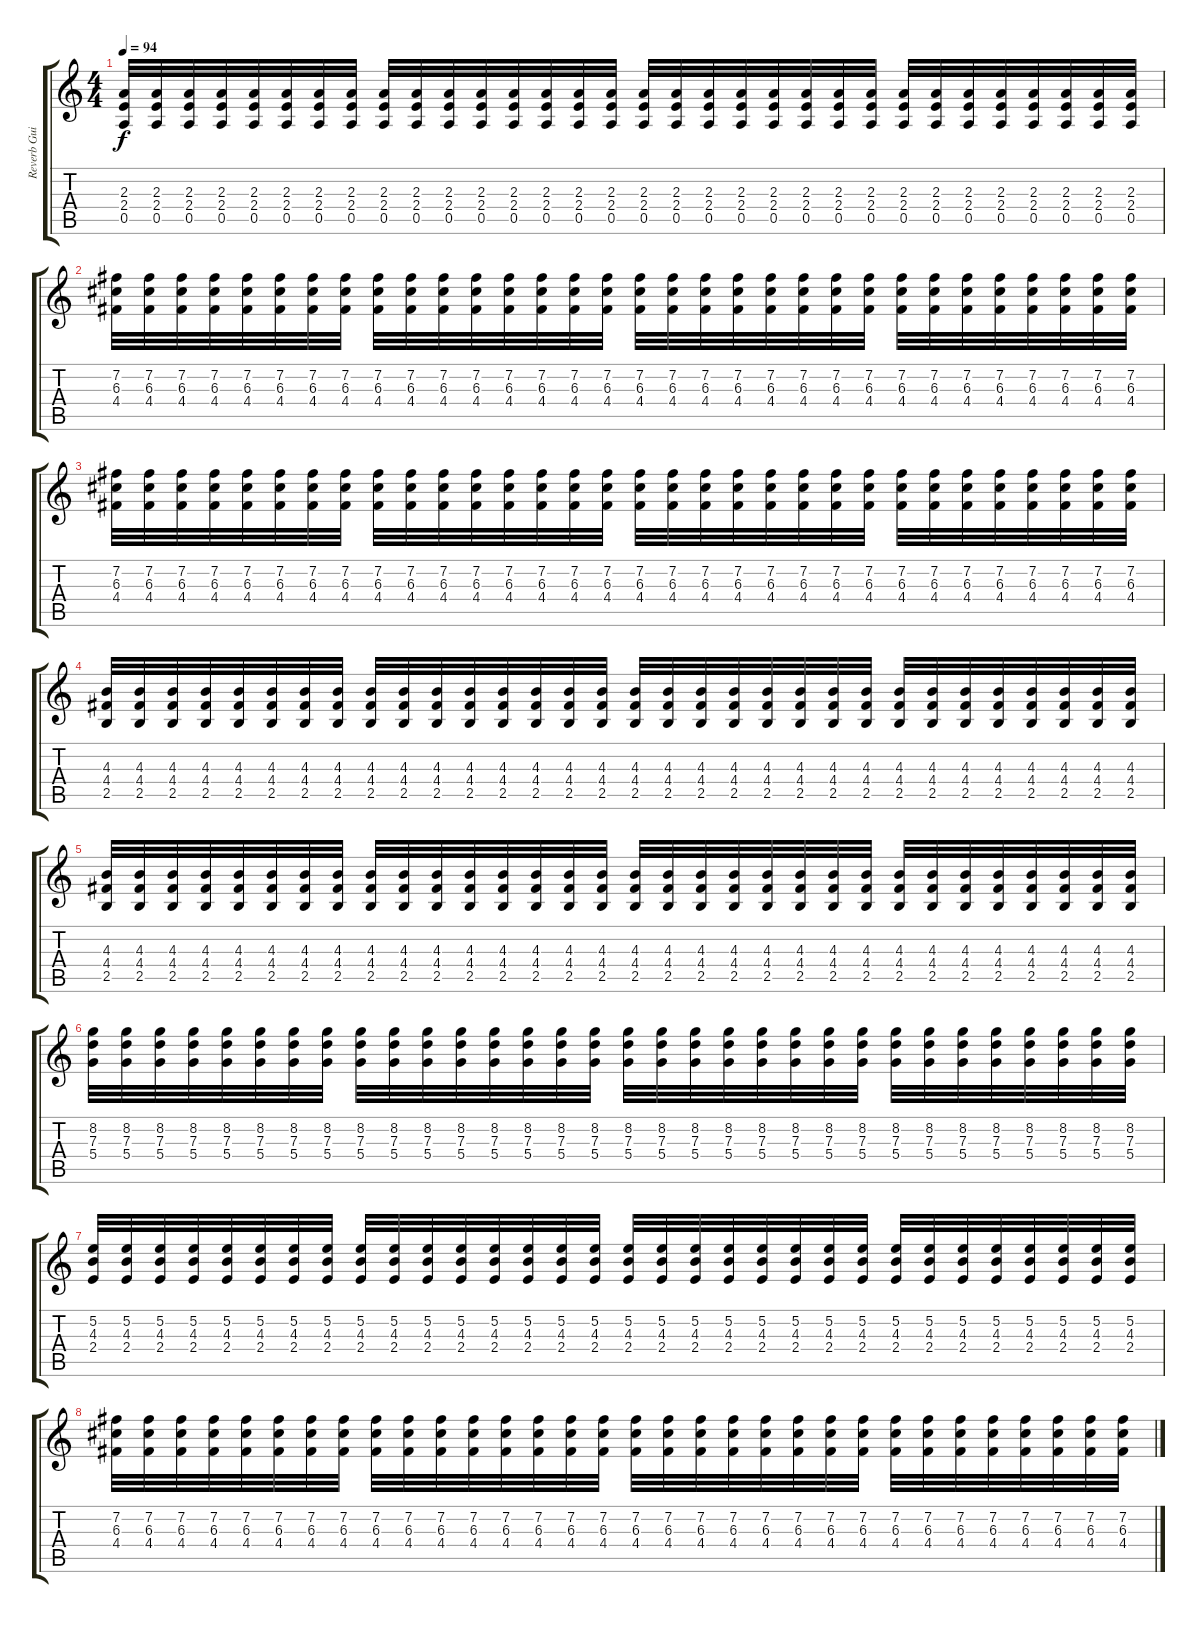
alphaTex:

\track ("Reverb Guitar Intro" "Reverb Gui") {instrument electricguitarclean}
\staff {score tabs}
\tuning (E4 B3 G3 D3 A2 E2) {hide}
\ts (4 4)
\tempo 94
\clef g2
\ks c
(2.3 2.4 0.5).32{dy f} (2.3 2.4 0.5).32 (2.3 2.4 0.5).32 (2.3 2.4 0.5).32 (2.3 2.4 0.5).32 (2.3 2.4 0.5).32 (2.3 2.4 0.5).32 (2.3 2.4 0.5).32 (2.3 2.4 0.5).32 (2.3 2.4 0.5).32 (2.3 2.4 0.5).32 (2.3 2.4 0.5).32 (2.3 2.4 0.5).32 (2.3 2.4 0.5).32 (2.3 2.4 0.5).32 (2.3 2.4 0.5).32 (2.3 2.4 0.5).32 (2.3 2.4 0.5).32 (2.3 2.4 0.5).32 (2.3 2.4 0.5).32 (2.3 2.4 0.5).32 (2.3 2.4 0.5).32 (2.3 2.4 0.5).32 (2.3 2.4 0.5).32 (2.3 2.4 0.5).32 (2.3 2.4 0.5).32 (2.3 2.4 0.5).32 (2.3 2.4 0.5).32 (2.3 2.4 0.5).32 (2.3 2.4 0.5).32 (2.3 2.4 0.5).32 (2.3 2.4 0.5).32 |
(7.2 6.3 4.4).32 (7.2 6.3 4.4).32 (7.2 6.3 4.4).32 (7.2 6.3 4.4).32 (7.2 6.3 4.4).32 (7.2 6.3 4.4).32 (7.2 6.3 4.4).32 (7.2 6.3 4.4).32 (7.2 6.3 4.4).32 (7.2 6.3 4.4).32 (7.2 6.3 4.4).32 (7.2 6.3 4.4).32 (7.2 6.3 4.4).32 (7.2 6.3 4.4).32 (7.2 6.3 4.4).32 (7.2 6.3 4.4).32 (7.2 6.3 4.4).32 (7.2 6.3 4.4).32 (7.2 6.3 4.4).32 (7.2 6.3 4.4).32 (7.2 6.3 4.4).32 (7.2 6.3 4.4).32 (7.2 6.3 4.4).32 (7.2 6.3 4.4).32 (7.2 6.3 4.4).32 (7.2 6.3 4.4).32 (7.2 6.3 4.4).32 (7.2 6.3 4.4).32 (7.2 6.3 4.4).32 (7.2 6.3 4.4).32 (7.2 6.3 4.4).32 (7.2 6.3 4.4).32 |
(7.2 6.3 4.4).32 (7.2 6.3 4.4).32 (7.2 6.3 4.4).32 (7.2 6.3 4.4).32 (7.2 6.3 4.4).32 (7.2 6.3 4.4).32 (7.2 6.3 4.4).32 (7.2 6.3 4.4).32 (7.2 6.3 4.4).32 (7.2 6.3 4.4).32 (7.2 6.3 4.4).32 (7.2 6.3 4.4).32 (7.2 6.3 4.4).32 (7.2 6.3 4.4).32 (7.2 6.3 4.4).32 (7.2 6.3 4.4).32 (7.2 6.3 4.4).32 (7.2 6.3 4.4).32 (7.2 6.3 4.4).32 (7.2 6.3 4.4).32 (7.2 6.3 4.4).32 (7.2 6.3 4.4).32 (7.2 6.3 4.4).32 (7.2 6.3 4.4).32 (7.2 6.3 4.4).32 (7.2 6.3 4.4).32 (7.2 6.3 4.4).32 (7.2 6.3 4.4).32 (7.2 6.3 4.4).32 (7.2 6.3 4.4).32 (7.2 6.3 4.4).32 (7.2 6.3 4.4).32 |
(4.3 4.4 2.5).32 (4.3 4.4 2.5).32 (4.3 4.4 2.5).32 (4.3 4.4 2.5).32 (4.3 4.4 2.5).32 (4.3 4.4 2.5).32 (4.3 4.4 2.5).32 (4.3 4.4 2.5).32 (4.3 4.4 2.5).32 (4.3 4.4 2.5).32 (4.3 4.4 2.5).32 (4.3 4.4 2.5).32 (4.3 4.4 2.5).32 (4.3 4.4 2.5).32 (4.3 4.4 2.5).32 (4.3 4.4 2.5).32 (4.3 4.4 2.5).32 (4.3 4.4 2.5).32 (4.3 4.4 2.5).32 (4.3 4.4 2.5).32 (4.3 4.4 2.5).32 (4.3 4.4 2.5).32 (4.3 4.4 2.5).32 (4.3 4.4 2.5).32 (4.3 4.4 2.5).32 (4.3 4.4 2.5).32 (4.3 4.4 2.5).32 (4.3 4.4 2.5).32 (4.3 4.4 2.5).32 (4.3 4.4 2.5).32 (4.3 4.4 2.5).32 (4.3 4.4 2.5).32 |
(4.3 4.4 2.5).32 (4.3 4.4 2.5).32 (4.3 4.4 2.5).32 (4.3 4.4 2.5).32 (4.3 4.4 2.5).32 (4.3 4.4 2.5).32 (4.3 4.4 2.5).32 (4.3 4.4 2.5).32 (4.3 4.4 2.5).32 (4.3 4.4 2.5).32 (4.3 4.4 2.5).32 (4.3 4.4 2.5).32 (4.3 4.4 2.5).32 (4.3 4.4 2.5).32 (4.3 4.4 2.5).32 (4.3 4.4 2.5).32 (4.3 4.4 2.5).32 (4.3 4.4 2.5).32 (4.3 4.4 2.5).32 (4.3 4.4 2.5).32 (4.3 4.4 2.5).32 (4.3 4.4 2.5).32 (4.3 4.4 2.5).32 (4.3 4.4 2.5).32 (4.3 4.4 2.5).32 (4.3 4.4 2.5).32 (4.3 4.4 2.5).32 (4.3 4.4 2.5).32 (4.3 4.4 2.5).32 (4.3 4.4 2.5).32 (4.3 4.4 2.5).32 (4.3 4.4 2.5).32 |
(8.2 7.3 5.4).32 (8.2 7.3 5.4).32 (8.2 7.3 5.4).32 (8.2 7.3 5.4).32 (8.2 7.3 5.4).32 (8.2 7.3 5.4).32 (8.2 7.3 5.4).32 (8.2 7.3 5.4).32 (8.2 7.3 5.4).32 (8.2 7.3 5.4).32 (8.2 7.3 5.4).32 (8.2 7.3 5.4).32 (8.2 7.3 5.4).32 (8.2 7.3 5.4).32 (8.2 7.3 5.4).32 (8.2 7.3 5.4).32 (8.2 7.3 5.4).32 (8.2 7.3 5.4).32 (8.2 7.3 5.4).32 (8.2 7.3 5.4).32 (8.2 7.3 5.4).32 (8.2 7.3 5.4).32 (8.2 7.3 5.4).32 (8.2 7.3 5.4).32 (8.2 7.3 5.4).32 (8.2 7.3 5.4).32 (8.2 7.3 5.4).32 (8.2 7.3 5.4).32 (8.2 7.3 5.4).32 (8.2 7.3 5.4).32 (8.2 7.3 5.4).32 (8.2 7.3 5.4).32 |
(5.2 4.3 2.4).32 (5.2 4.3 2.4).32 (5.2 4.3 2.4).32 (5.2 4.3 2.4).32 (5.2 4.3 2.4).32 (5.2 4.3 2.4).32 (5.2 4.3 2.4).32 (5.2 4.3 2.4).32 (5.2 4.3 2.4).32 (5.2 4.3 2.4).32 (5.2 4.3 2.4).32 (5.2 4.3 2.4).32 (5.2 4.3 2.4).32 (5.2 4.3 2.4).32 (5.2 4.3 2.4).32 (5.2 4.3 2.4).32 (5.2 4.3 2.4).32 (5.2 4.3 2.4).32 (5.2 4.3 2.4).32 (5.2 4.3 2.4).32 (5.2 4.3 2.4).32 (5.2 4.3 2.4).32 (5.2 4.3 2.4).32 (5.2 4.3 2.4).32 (5.2 4.3 2.4).32 (5.2 4.3 2.4).32 (5.2 4.3 2.4).32 (5.2 4.3 2.4).32 (5.2 4.3 2.4).32 (5.2 4.3 2.4).32 (5.2 4.3 2.4).32 (5.2 4.3 2.4).32 |
(7.2 6.3 4.4).32 (7.2 6.3 4.4).32 (7.2 6.3 4.4).32 (7.2 6.3 4.4).32 (7.2 6.3 4.4).32 (7.2 6.3 4.4).32 (7.2 6.3 4.4).32 (7.2 6.3 4.4).32 (7.2 6.3 4.4).32 (7.2 6.3 4.4).32 (7.2 6.3 4.4).32 (7.2 6.3 4.4).32 (7.2 6.3 4.4).32 (7.2 6.3 4.4).32 (7.2 6.3 4.4).32 (7.2 6.3 4.4).32 (7.2 6.3 4.4).32 (7.2 6.3 4.4).32 (7.2 6.3 4.4).32 (7.2 6.3 4.4).32 (7.2 6.3 4.4).32 (7.2 6.3 4.4).32 (7.2 6.3 4.4).32 (7.2 6.3 4.4).32 (7.2 6.3 4.4).32 (7.2 6.3 4.4).32 (7.2 6.3 4.4).32 (7.2 6.3 4.4).32 (7.2 6.3 4.4).32 (7.2 6.3 4.4).32 (7.2 6.3 4.4).32 (7.2 6.3 4.4).32
